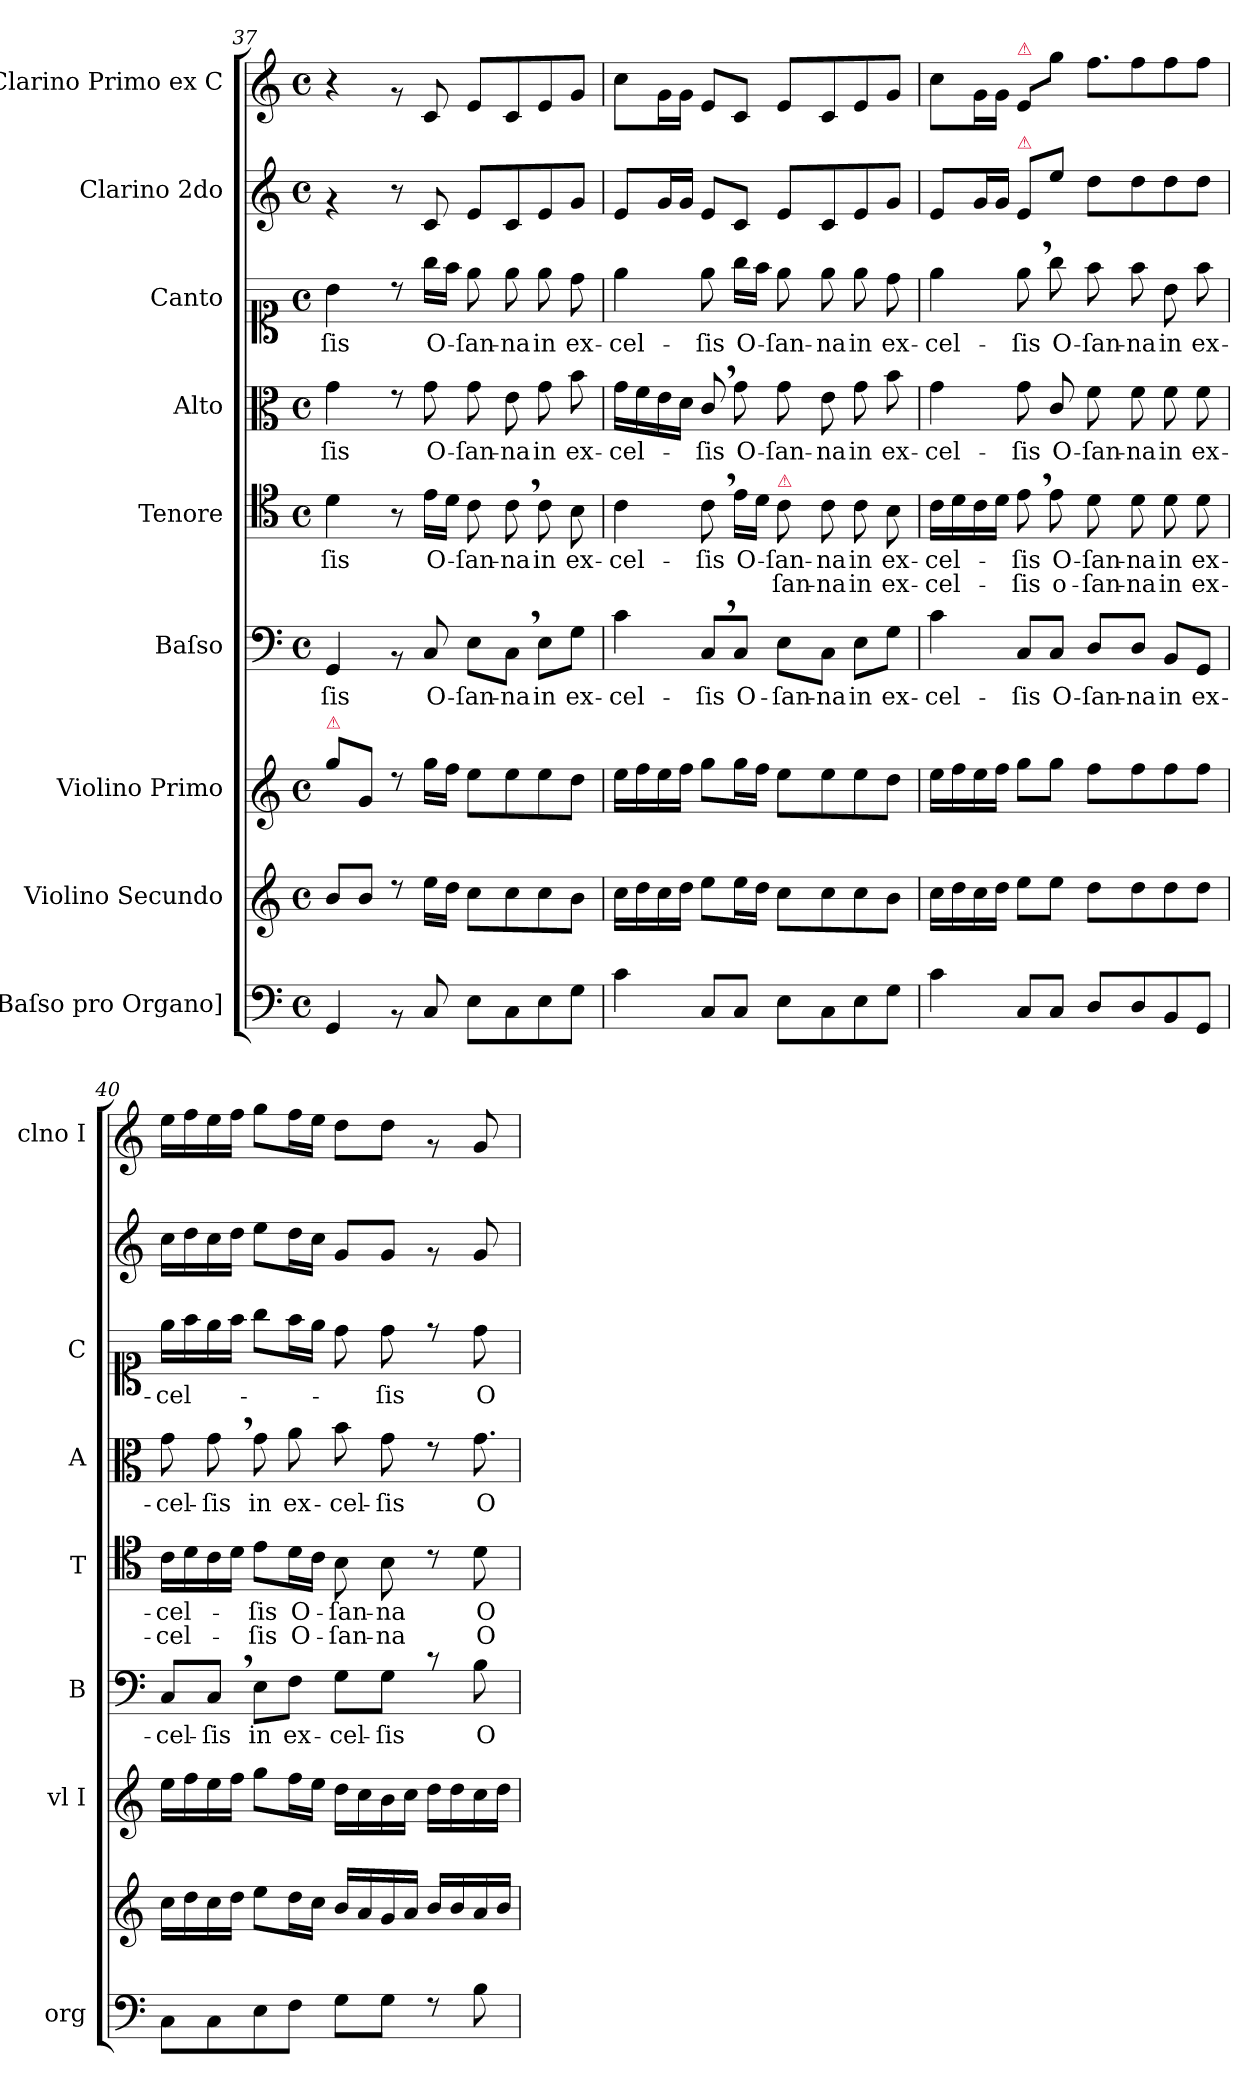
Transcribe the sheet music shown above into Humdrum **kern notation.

**kern	**kern	**kern	**kern	**text	**kern	**text	**text	**kern	**text	**kern	**text	**kern	**kern
*part9	*part8	*part7	*part6	*part6	*part5	*part5	*part5	*part4	*part4	*part3	*part3	*part2	*part1
*staff9	*staff8	*staff7	*staff6	*staff6	*staff5	*staff5	*staff5	*staff4	*staff4	*staff3	*staff3	*staff2	*staff1
*I"[Baſso pro Organo]	*I"Violino Secundo	*I"Violino Primo	*I"Baſso	*	*I"Tenore	*	*	*I"Alto	*	*I"Canto	*	*I"Clarino 2do	*I"Clarino Primo ex C
*I'org	*	*I'vl I	*I'B	*	*I'T	*	*	*I'A	*	*I'C	*	*	*I'clno I
*clefF4	*clefG2	*clefG2	*clefF4	*	*clefC4	*	*	*clefC3	*	*clefC1	*	*clefG2	*clefG2
*k[]	*k[]	*k[]	*k[]	*	*k[]	*	*	*k[]	*	*k[]	*	*k[]	*k[]
*M4/4	*M4/4	*M4/4	*M4/4	*	*M4/4	*	*	*M4/4	*	*M4/4	*	*M4/4	*M4/4
*met(c)	*met(c)	*met(c)	*met(c)	*	*met(c)	*	*	*met(c)	*	*met(c)	*	*met(c)	*met(c)
=37	=37	=37	=37	=37	=37	=37	=37	=37	=37	=37	=37	=37	=37
!	!	!LO:TX:a:color=crimson:t=⚠	!	!	!	!	!	!	!	!	!	!	!
!	!	!	!	!	!	!	!	!	!	!	!LO:LY:i	!	!
4GG/	8b/L	8gg\L	4GG/	-ſis	4d\	-ſis	.	4g\	-ſis	4b\	-ſis	4rg	4r
.	8b/J	8g/J	.	.	.	.	.	.	.	.	.	.	.
8rBB	8rdd	8rdd	8rBB	.	8r	.	.	8re	.	8rb	.	8r	8rg
8C/	16ee\LL	16gg\LL	8C/	O-	16e\LL	O-	.	8g\	O-	16gg\LL	O-	8c/	8c/
.	16dd\JJ	16ff\JJ	.	.	16d\JJ	.	.	.	.	16ff\JJ	.	.	.
8E\L	8cc\L	8ee\L	8E\L	-ſan-	8c\	-ſan-	.	8g\	-ſan-	8ee\	-ſan-	8e/L	8e/L
8C\	8cc\	8ee\	8C,<\J	-na	8c,<\	-na	.	8e\	-na	8ee\	-na	8c/	8c/
8E\	8cc\	8ee\	8E\L	in	8c\	in	.	8g\	in	8ee\	in	8e/	8e/
8G\J	8b\J	8dd\J	8G\J	ex-	8B\	ex-	.	8b\	ex-	8dd\	ex-	8g/J	8g/J
=38	=38	=38	=38	=38	=38	=38	=38	=38	=38	=38	=38	=38	=38
4c\	16cc\LL	16ee\LL	4c\	-cel-	4c\	-cel-	.	16g\LL	-cel-	4ee\	-cel-	8e/L	8cc\L
.	16dd\	16ff\	.	.	.	.	.	16f\	.	.	.	.	.
.	16cc\	16ee\	.	.	.	.	.	16e\	.	.	.	16g/L	16g\L
.	16dd\JJ	16ff\JJ	.	.	.	.	.	16d\JJ	.	.	.	16g/JJ	16g\JJ
8C/L	8ee\L	8gg\L	8C,</L	-ſis	8c,<\	-ſis	.	8c,</	-ſis	8ee\	-ſis	8e/L	8e/L
!	!	!	!	!LO:LY:i	!	!	!	!	!LO:LY:i	!	!	!	!
8C/J	16ee\L	16gg\L	8C/J	O-	16e\LL	O-	.	8g\	O-	16gg\LL	O-	8c/J	8c/J
.	16dd\JJ	16ff\JJ	.	.	16d\JJ	.	.	.	.	16ff\JJ	.	.	.
!	!	!	!	!	!LO:TX:a:color=crimson:t=⚠	!	!	!	!	!	!	!	!
!	!	!	!	!LO:LY:i	!	!LO:LY:i	!	!	!LO:LY:i	!	!	!	!
8E\L	8cc\L	8ee\L	8E\L	-ſan-	8c\	-ſan-	ſan-	8g\	-ſan-	8ee\	-ſan-	8e/L	8e/L
!	!	!	!	!LO:LY:i	!	!LO:LY:i	!	!	!LO:LY:i	!	!	!	!
8C\	8cc\	8ee\	8C\J	-na	8c\	-na	-na	8e\	-na	8ee\	-na	8c/	8c/
!	!	!	!	!LO:LY:i	!	!LO:LY:i	!	!	!LO:LY:i	!	!	!	!
8E\	8cc\	8ee\	8E\L	in	8c\	in	in	8g\	in	8ee\	in	8e/	8e/
!	!	!	!	!LO:LY:i	!	!LO:LY:i	!	!	!LO:LY:i	!	!	!	!
8G\J	8b\J	8dd\J	8G\J	ex-	8B\	ex-	ex-	8b\	ex-	8dd\	ex-	8g/J	8g/J
=39	=39	=39	=39	=39	=39	=39	=39	=39	=39	=39	=39	=39	=39
!	!	!	!	!LO:LY:i	!	!LO:LY:i	!	!	!LO:LY:i	!	!	!	!
4c\	16cc\LL	16ee\LL	4c\	-cel-	16c\LL	-cel-	-cel-	4g\	-cel-	4ee\	-cel-	8e/L	8cc\L
.	16dd\	16ff\	.	.	16d\	.	.	.	.	.	.	.	.
.	16cc\	16ee\	.	.	16c\	.	.	.	.	.	.	16g/L	16g\L
.	16dd\JJ	16ff\JJ	.	.	16d\JJ	.	.	.	.	.	.	16g/JJ	16g\JJ
!	!	!	!	!	!	!	!	!	!	!	!	!	!LO:TX:a:color=crimson:t=⚠
!	!	!	!	!	!	!	!	!	!	!	!	!LO:TX:a:color=crimson:t=⚠	!
!	!	!	!	!LO:LY:i	!	!LO:LY:i	!	!	!LO:LY:i	!	!	!	!
8C/L	8ee\L	8gg\L	8C/L	-ſis	8e,<\	-ſis	-ſis	8g\	-ſis	8ee,<\	-ſis	8e/L	8e/L
!	!	!	!	!LO:LY:i	!	!LO:LY:i	!	!	!LO:LY:i	!	!	!	!
8C/J	8ee\J	8gg\J	8C/J	O-	8e\	O-	o-	8c/	O-	8gg\	O-	8ee\J	8gg\J
!	!	!	!	!LO:LY:i	!	!LO:LY:i	!	!	!LO:LY:i	!	!LO:LY:i	!	!LO:N:vis=8.
8D/L	8dd\L	8ff\L	8D/L	-ſan-	8d\	-ſan-	-ſan-	8f\	-ſan-	8ff\	-ſan-	8dd\L	8ff\L
!	!	!	!	!LO:LY:i	!	!LO:LY:i	!	!	!LO:LY:i	!	!LO:LY:i	!	!
8D/	8dd\	8ff\	8D/J	-na	8d\	-na	-na	8f\	-na	8ff\	-na	8dd\	8ff\
!	!	!	!	!LO:LY:i	!	!LO:LY:i	!	!	!LO:LY:i	!	!LO:LY:i	!	!
8BB/	8dd\	8ff\	8BB/L	in	8d\	in	in	8f\	in	8b\	in	8dd\	8ff\
!	!	!	!	!LO:LY:i	!	!LO:LY:i	!	!	!LO:LY:i	!	!LO:LY:i	!	!
8GG/J	8dd\J	8ff\J	8GG/J	ex-	8d\	ex-	ex-	8f\	ex-	8ff\	ex-	8dd\J	8ff\J
=40	=40	=40	=40	=40	=40	=40	=40	=40	=40	=40	=40	=40	=40
!	!	!	!	!LO:LY:i	!	!LO:LY:i	!	!	!LO:LY:i	!	!LO:LY:i	!	!
8C\L	16cc\LL	16ee\LL	8C/L	-cel-	16c\LL	-cel-	-cel-	8g\	-cel-	16ee\LL	-cel-	16cc\LL	16ee\LL
.	16dd\	16ff\	.	.	16d\	.	.	.	.	16ff\	.	16dd\	16ff\
!	!	!	!	!LO:LY:i	!	!	!	!	!LO:LY:i	!	!	!	!
8C\	16cc\	16ee\	8C,</J	-ſis	16c\	.	.	8g,<\	-ſis	16ee\	.	16cc\	16ee\
.	16dd\JJ	16ff\JJ	.	.	16d\JJ	.	.	.	.	16ff\JJ	.	16dd\JJ	16ff\JJ
!	!	!	!	!	!	!LO:LY:i	!	!	!	!	!	!	!
8E\	8ee\L	8gg\L	8E\L	in	8e\L	-ſis	-ſis	8g\	in	8gg\L	.	8ee\L	8gg\L
!	!	!	!	!	!	!LO:LY:i	!	!	!	!	!	!	!
8F\J	16dd\L	16ff\L	8F\J	ex-	16d\L	O-	O-	8a\	ex-	16ff\L	.	16dd\L	16ff\L
.	16cc\JJ	16ee\JJ	.	.	16c\JJ	.	.	.	.	16ee\JJ	.	16cc\JJ	16ee\JJ
!	!	!	!	!	!	!LO:LY:i	!	!	!	!	!	!	!
8G\L	16b/LL	16dd\LL	8G\L	-cel-	8B\	-ſan-	-ſan-	8b\	-cel-	8dd\	.	8g/L	8dd\L
.	16a/	16cc\	.	.	.	.	.	.	.	.	.	.	.
!	!	!	!	!	!	!LO:LY:i	!	!	!	!	!LO:LY:i	!	!
8G\J	16g/	16b\	8G\J	-ſis	8B\	-na	-na	8g\	-ſis	8dd\	-ſis	8g/J	8dd\J
.	16a/JJ	16cc\JJ	.	.	.	.	.	.	.	.	.	.	.
8rF	16b/LL	16dd\LL	8rc	.	8rc	.	.	8re	.	8rdd	.	8rg	8rg
.	16b/	16dd\	.	.	.	.	.	.	.	.	.	.	.
!	!	!	!	!	!	!LO:LY:i	!	!LO:N:vis=8.	!LO:LY:i	!	!	!	!
8B\	16a/	16cc\	8B\	O-	8d\	O-	O-	8g\	O-	8dd\	O-	8g/	8g/
.	16b/JJ	16dd\JJ	.	.	.	.	.	.	.	.	.	.	.
=	=	=	=	=	=	=	=	=	=	=	=	=	=
*-	*-	*-	*-	*-	*-	*-	*-	*-	*-	*-	*-	*-	*-
